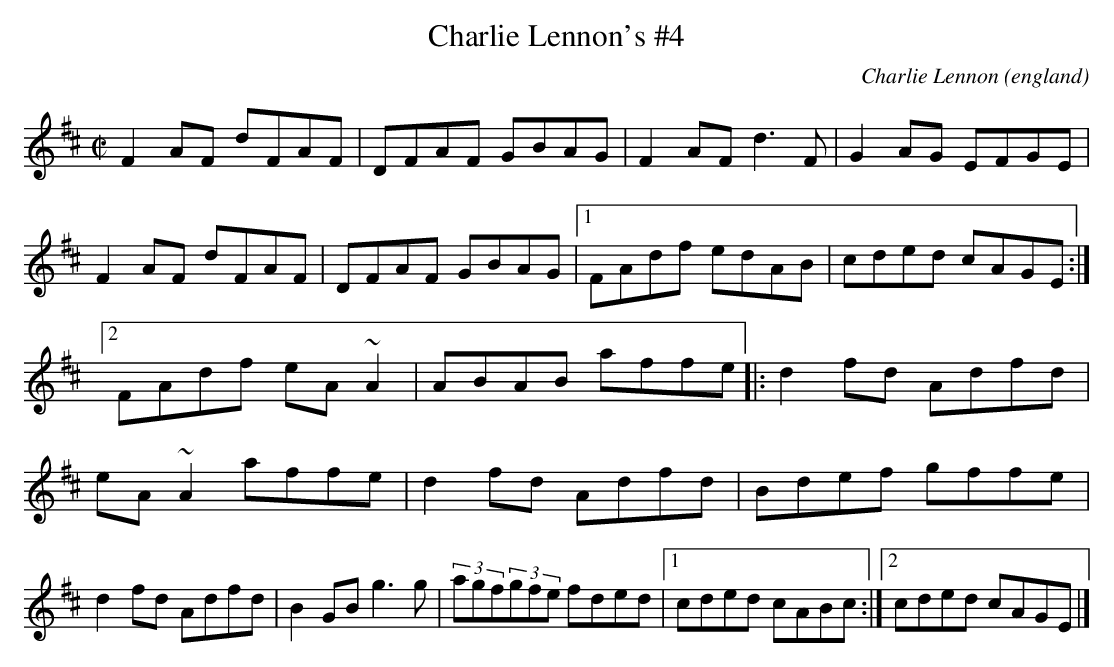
X:1
T:Charlie Lennon's \#4
O:england
C:Charlie Lennon
E:9
M:C|
K:D
F2AF dFAF|DFAF GBAG|F2AF d3F|G2AG EFGE|F2AF dFAF|\
DFAF GBAG|1FAdf edAB|cded cAGE:|2FAdf eA~A2|ABAB affe|:d2fd Adfd|\
eA~A2 affe|d2fd Adfd|Bdef gffe|d2fd Adfd|B2GB g3g|(3agf(3gfe fded\
|1cded cABc:|2cded cAGE|]
